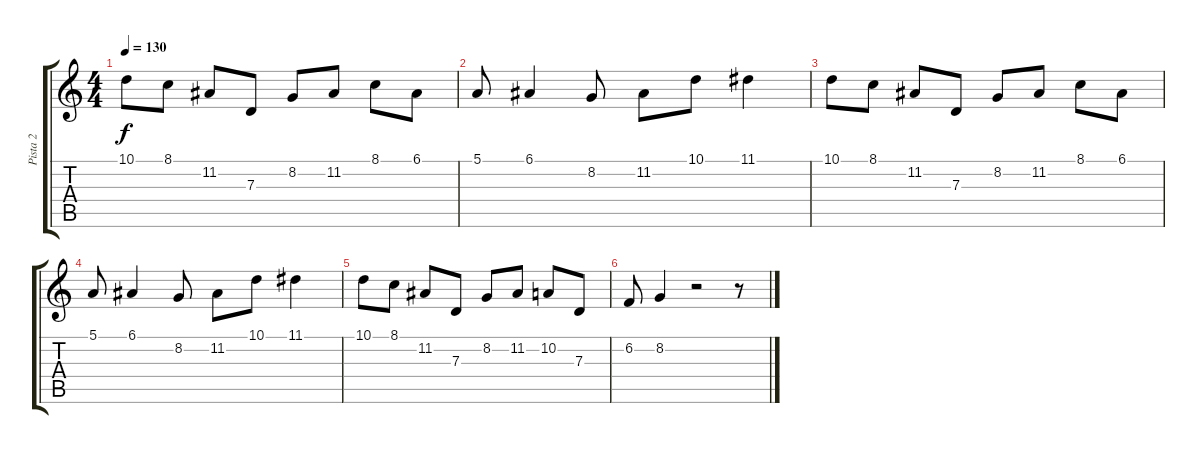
\track ("Pista 2" "Pista 2") {instrument acousticgrandpiano}
\staff {score tabs}
\tuning (E4 B3 G3 D3 A2 E2) {hide}
\ts (4 4)
\tempo 130
\clef g2
\ks c
10.1.8{dy f} 8.1.8 11.2.8 7.3.8 8.2.8 11.2.8 8.1.8 6.1.8 |
5.1.8 6.1.4 8.2.8 11.2.8 10.1.8 11.1.4 |
10.1.8 8.1.8 11.2.8 7.3.8 8.2.8 11.2.8 8.1.8 6.1.8 |
5.1.8 6.1.4 8.2.8 11.2.8 10.1.8 11.1.4 |
10.1.8 8.1.8 11.2.8 7.3.8 8.2.8 11.2.8 10.2.8 7.3.8 |
6.2.8 8.2.4 r.2 r.8
